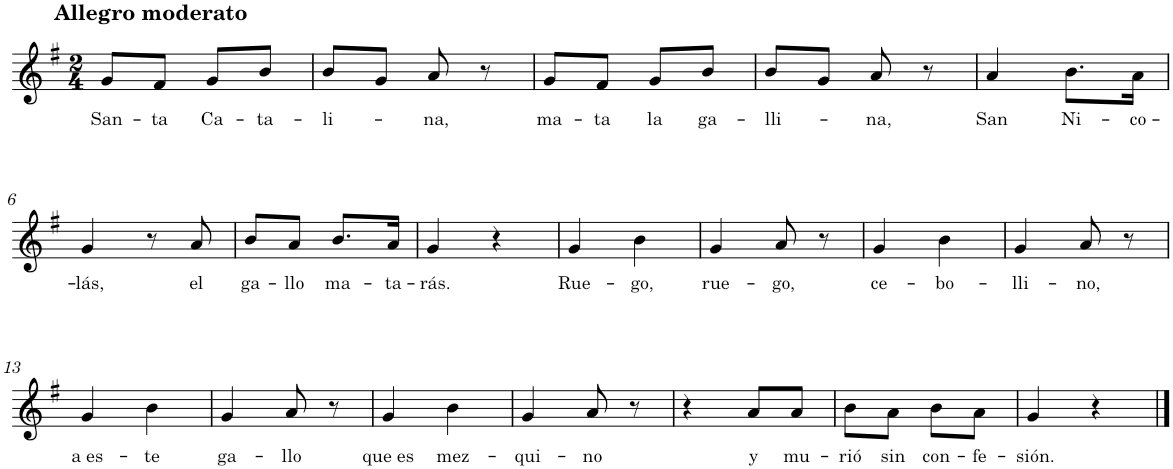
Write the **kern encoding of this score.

**kern	**text
*part1	*part1
*staff1	*staff1
*I"Nylon Guitar	*
*clefG2	*
*Trd7c12	*
*k[f#]	*
*M2/4	*
=1	=1
!LO:TX:a:B:t=Allegro moderato	!
!	!LO:LY:b
8g/L	San-
!	!LO:LY:b
8f#/J	-ta
!	!LO:LY:b
8g/L	Ca-
!	!LO:LY:b
8b/J	-ta-
=2	=2
!	!LO:LY:b
8b/L	-li-
8g/J	.
!	!LO:LY:b
8a/	-na,
8r	.
=3	=3
!	!LO:LY:b
8g/L	ma-
!	!LO:LY:b
8f#/J	-ta
!	!LO:LY:b
8g/L	la
!	!LO:LY:b
8b/J	ga-
=4	=4
!	!LO:LY:b
8b/L	-lli-
8g/J	.
!	!LO:LY:b
8a/	-na,
8r	.
=5	=5
!	!LO:LY:b
4a/	San
!	!LO:LY:b
8.b\L	Ni-
!	!LO:LY:b
16a\Jk	-co-
!!LO:LB:g=z
=6	=6
!	!LO:LY:b
4g/	-lás,
8r	.
!	!LO:LY:b
8a/	el
=7	=7
!	!LO:LY:b
8b/L	ga-
!	!LO:LY:b
8a/J	-llo
!	!LO:LY:b
8.b/L	ma-
!	!LO:LY:b
16a/Jk	-ta-
=8	=8
!	!LO:LY:b
4g/	rás.
4r	.
=9	=9
!	!LO:LY:b
4g/	Rue-
!	!LO:LY:b
4b\	-go,
=10	=10
!	!LO:LY:b
4g/	rue-
!	!LO:LY:b
8a/	-go,
8r	.
=11	=11
!	!LO:LY:b
4g/	ce-
!	!LO:LY:b
4b\	-bo-
=12	=12
!	!LO:LY:b
4g/	-lli-
!	!LO:LY:b
8a/	-no,
8r	.
!!LO:LB:g=z
=13	=13
!	!LO:LY:b
4g/	a es-
!	!LO:LY:b
4b\	-te
=14	=14
!	!LO:LY:b
4g/	ga-
!	!LO:LY:b
8a/	-llo
8r	.
=15	=15
!	!LO:LY:b
4g/	que es
!	!LO:LY:b
4b\	mez-
=16	=16
!	!LO:LY:b
4g/	-qui-
!	!LO:LY:b
8a/	-no
8r	.
=17	=17
4r	.
!	!LO:LY:b
8a/L	y
!	!LO:LY:b
8a/J	mu-
=18	=18
!	!LO:LY:b
8b\L	-rió
!	!LO:LY:b
8a\J	sin
!	!LO:LY:b
8b\L	con-
!	!LO:LY:b
8a\J	-fe-
=19	=19
!	!LO:LY:b
4g/	-sión.
4r	.
==	==
*-	*-
